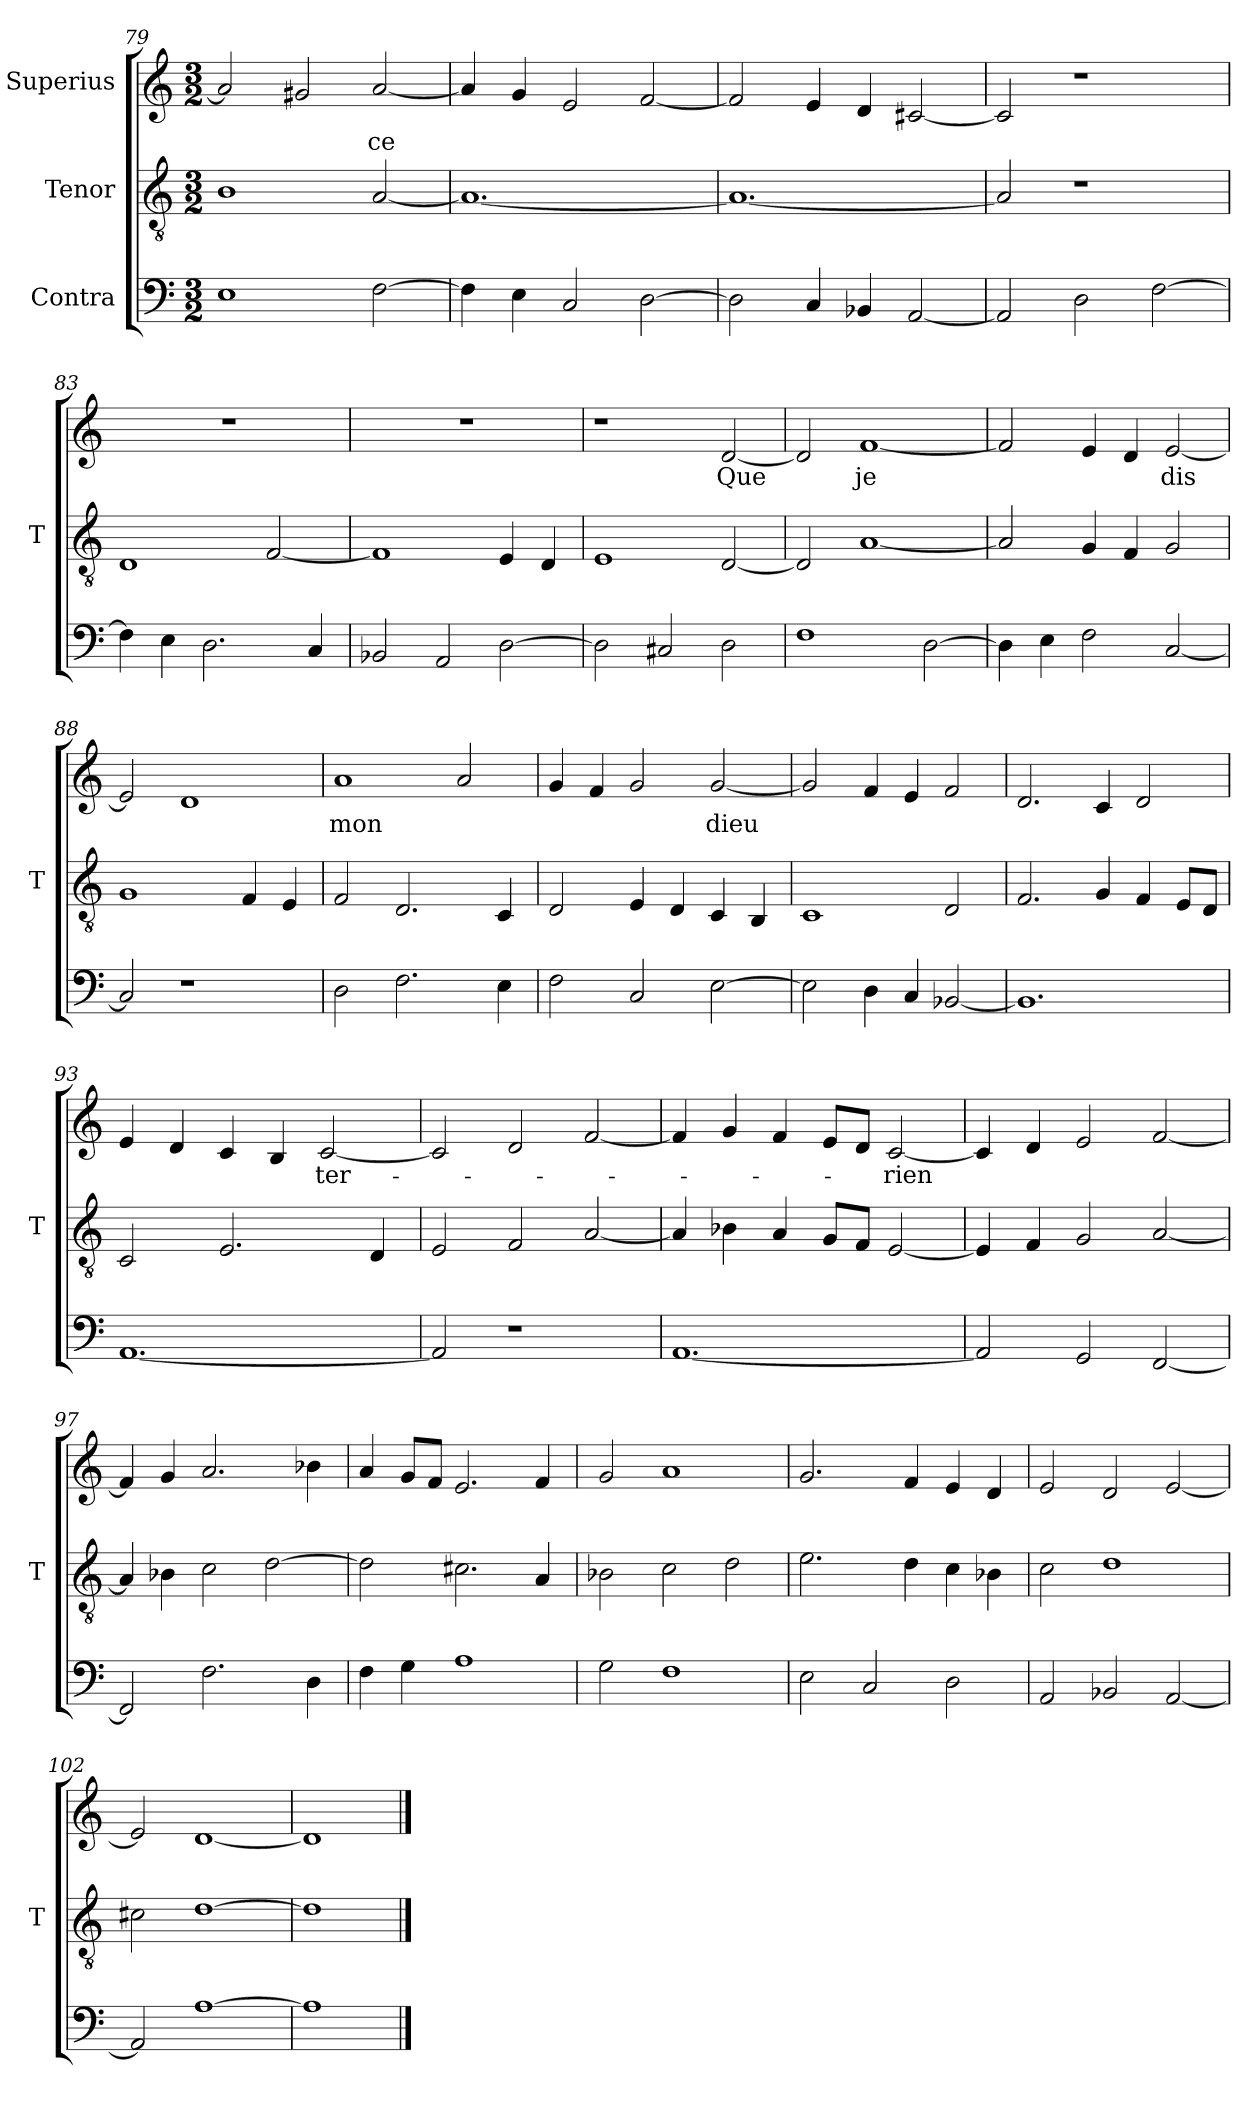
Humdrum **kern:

**kern	**kern	**kern	**text
*part3	*part2	*part1	*part1
*staff3	*staff2	*staff1	*staff1
*I"Contra	*I"Tenor	*I"Superius	*
*	*I'T	*	*
*clefF4	*clefGv2	*clefG2	*
*M3/2	*M3/2	*M3/2	*
=79	=79	=79	=79
1E	1B	2a]	.
.	.	2g#X	.
[2F	[2A	[2a	-ce
=80	=80	=80	=80
4F]	1.A_	4a]	.
4E	.	4g	.
2C	.	2e	.
[2D	.	[2f	.
=81	=81	=81	=81
2D]	1.A_	2f]	.
4C	.	4e	.
4BB-X	.	4d	.
[2AA	.	[2c#X	.
=82	=82	=82	=82
2AA]	2A]	2c#]	.
2D	1r	1r	.
[2F	.	.	.
=83	=83	=83	=83
4F]	1D	1.r	.
4E	.	.	.
2.D	.	.	.
.	[2F	.	.
4C	.	.	.
=84	=84	=84	=84
2BB-X	1F]	1.r	.
2AA	.	.	.
[2D	4E	.	.
.	4D	.	.
=85	=85	=85	=85
2D]	1E	1r	.
2C#X	.	.	.
2D	[2D	[2d	-Que
=86	=86	=86	=86
1F	2D]	2d]	.
.	[1A	[1f	-je
[2D	.	.	.
=87	=87	=87	=87
4D]	2A]	2f]	.
4E	.	.	.
2F	4G	4e	.
.	4F	4d	.
[2C	2G	[2e	-dis
=88	=88	=88	=88
2C]	1G	2e]	.
1r	.	1d	.
.	4F	.	.
.	4E	.	.
=89	=89	=89	=89
2D	2F	1a	-mon
2.F	2.D	.	.
.	.	2a	.
4E	4C	.	.
=90	=90	=90	=90
2F	2D	4g	.
.	.	4f	.
2C	4E	2g	.
.	4D	.	.
[2E	4C	[2g	-dieu
.	4BB	.	.
=91	=91	=91	=91
2E]	1C	2g]	.
4D	.	4f	.
4C	.	4e	.
[2BB-X	2D	2f	.
=92	=92	=92	=92
1.BB-]	2.F	2.d	.
.	4G	4c	.
.	4F	2d	.
.	8E/L	.	.
.	8D/J	.	.
=93	=93	=93	=93
[1.AA	2C	4e	.
.	.	4d	.
.	2.E	4c	.
.	.	4B	.
.	.	[2c	ter-
.	4D	.	.
=94	=94	=94	=94
2AA]	2E	2c]	.
1r	2F	2d	.
.	[2A	[2f	.
=95	=95	=95	=95
[1.AA	4A]	4f]	.
.	4B-X	4g	.
.	4A	4f	.
.	8G/L	8e/L	.
.	8F/J	8d/J	.
.	[2E	[2c	-rien
=96	=96	=96	=96
2AA]	4E]	4c]	.
.	4F	4d	.
2GG	2G	2e	.
[2FF	[2A	[2f	.
=97	=97	=97	=97
2FF]	4A]	4f]	.
.	4B-X	4g	.
2.F	2c	2.a	.
.	[2d	.	.
4D	.	4b-X	.
=98	=98	=98	=98
4F	2d]	4a	.
4G	.	8g/L	.
.	.	8f/J	.
1A	2.c#X	2.e	.
.	4A	4f	.
=99	=99	=99	=99
2G	2B-X	2g	.
1F	2c	1a	.
.	2d	.	.
=100	=100	=100	=100
2E	2.e	2.g	.
2C	.	.	.
.	4d	4f	.
2D	4c	4e	.
.	4B-X	4d	.
=101	=101	=101	=101
2AA	2c	2e	.
2BB-X	1d	2d	.
[2AA	.	[2e	.
=102	=102	=102	=102
2AA]	2c#X	2e]	.
[1A	[1d	[1d	.
=103	=103	=103	=103
1A]	1d]	1d]	.
==	==	==	==
*-	*-	*-	*-
